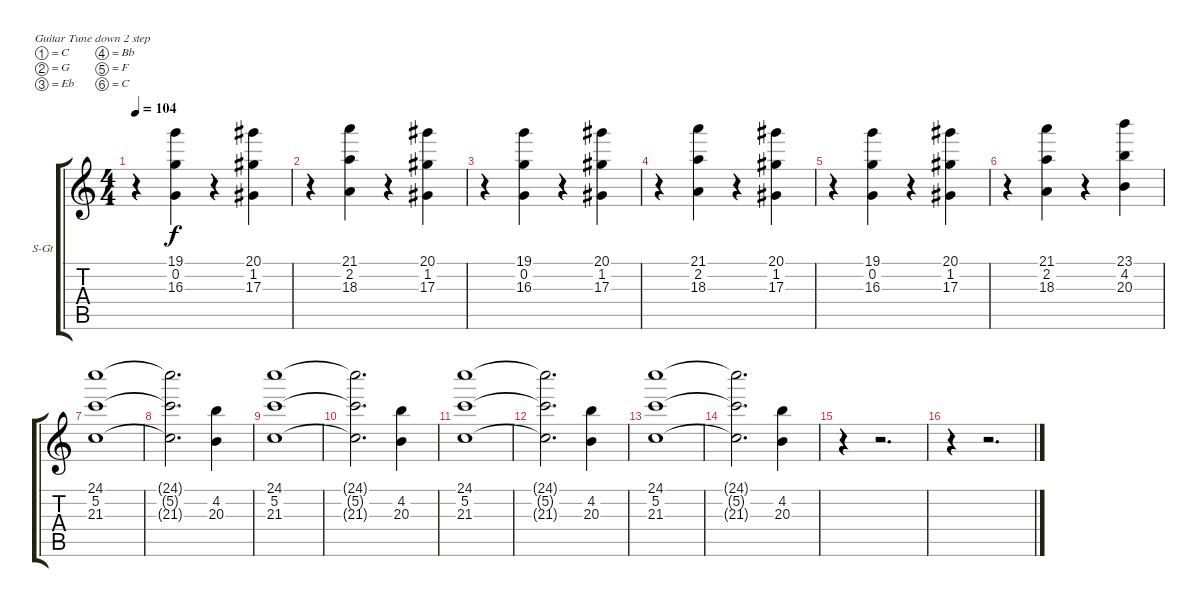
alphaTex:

\bracketExtendMode groupsimilarinstruments
\firstSystemTrackNameOrientation horizontal
\otherSystemsTrackNameOrientation horizontal
\track ("Keyboard" "S-Gt") {instrument churchorgan}
\staff {score tabs}
\tuning (C4 G3 Eb3 Bb2 F2 C2)
\displaytranspose 12
\ts (4 4)
\tempo 104
\clef g2
\ks c
r.4{dy f} (19.1 0.2 16.3).4 r.4 (20.1 1.2 17.3).4 |
r.4 (21.1 2.2 18.3).4 r.4 (20.1 1.2 17.3).4 |
r.4 (19.1 0.2 16.3).4 r.4 (20.1 1.2 17.3).4 |
r.4 (21.1 2.2 18.3).4 r.4 (20.1 1.2 17.3).4 |
r.4 (19.1 0.2 16.3).4 r.4 (20.1 1.2 17.3).4 |
r.4 (21.1 2.2 18.3).4 r.4 (23.1 4.2 20.3).4 |
(24.1 5.2 21.3).1 |
(24.1{t} 5.2{t} 21.3{t}).2{d} (4.2 20.3).4 |
(24.1 5.2 21.3).1 |
(24.1{t} 5.2{t} 21.3{t}).2{d} (4.2 20.3).4 |
(24.1 5.2 21.3).1 |
(24.1{t} 5.2{t} 21.3{t}).2{d} (4.2 20.3).4 |
(24.1 5.2 21.3).1 |
(24.1{t} 5.2{t} 21.3{t}).2{d} (4.2 20.3).4 |
r.4 r.2{d} |
r.4 r.2{d}
